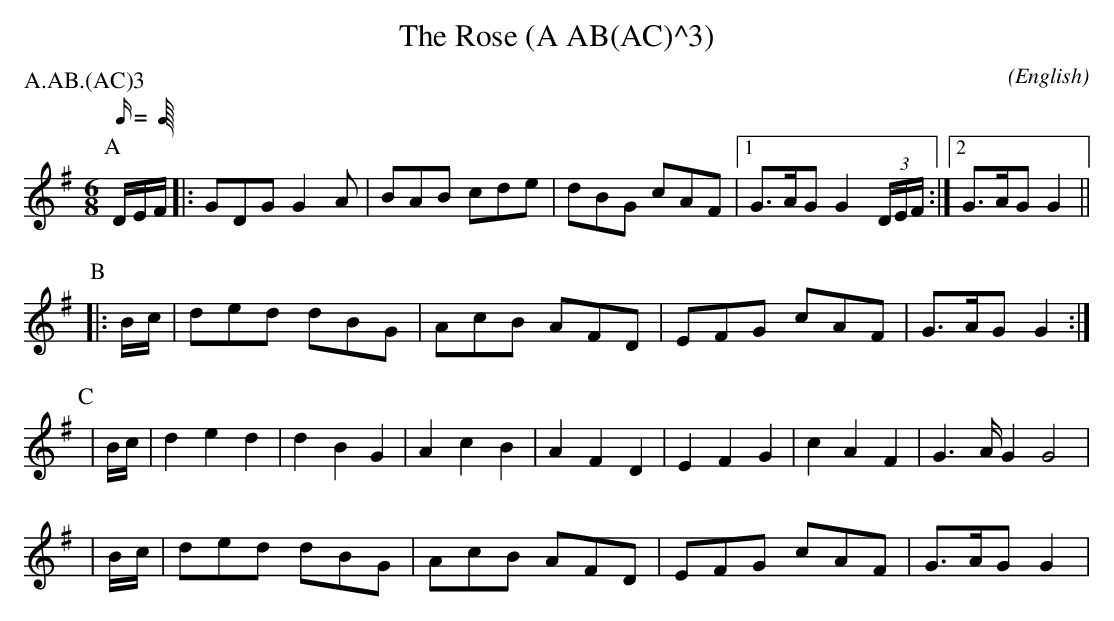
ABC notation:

X:1
T:The Rose (A AB(AC)^3)
M:6/8
C:
O:English
P:A.AB.(AC)3
L:1/16
K:G
Q:C6=70
P:A
DEF   |: G2D2G2 G4 A2     |  B2A2B2 c2d2e2 | d2B2G2 c2A2F2 \
      |1 G3AG2  G4 (3DEF :|2 G3AG2  G4     ||
P:B
|: Bc |  d2e2d2 d2B2G2    |  A2c2B2 A2F2D2 | E2F2G2 c2A2F2 | G3AG2  G4 :|
P:C
| Bc |  d4e4d4 |d4B4G4    |  A4c4B4 |A4F4D4 | E4F4G4 | c4A4F4 | G6AG4  G8 |
| Bc |  d2e2d2 d2B2G2    |  A2c2B2 A2F2D2 | E2F2G2 c2A2F2 | G3AG2  G4 |
